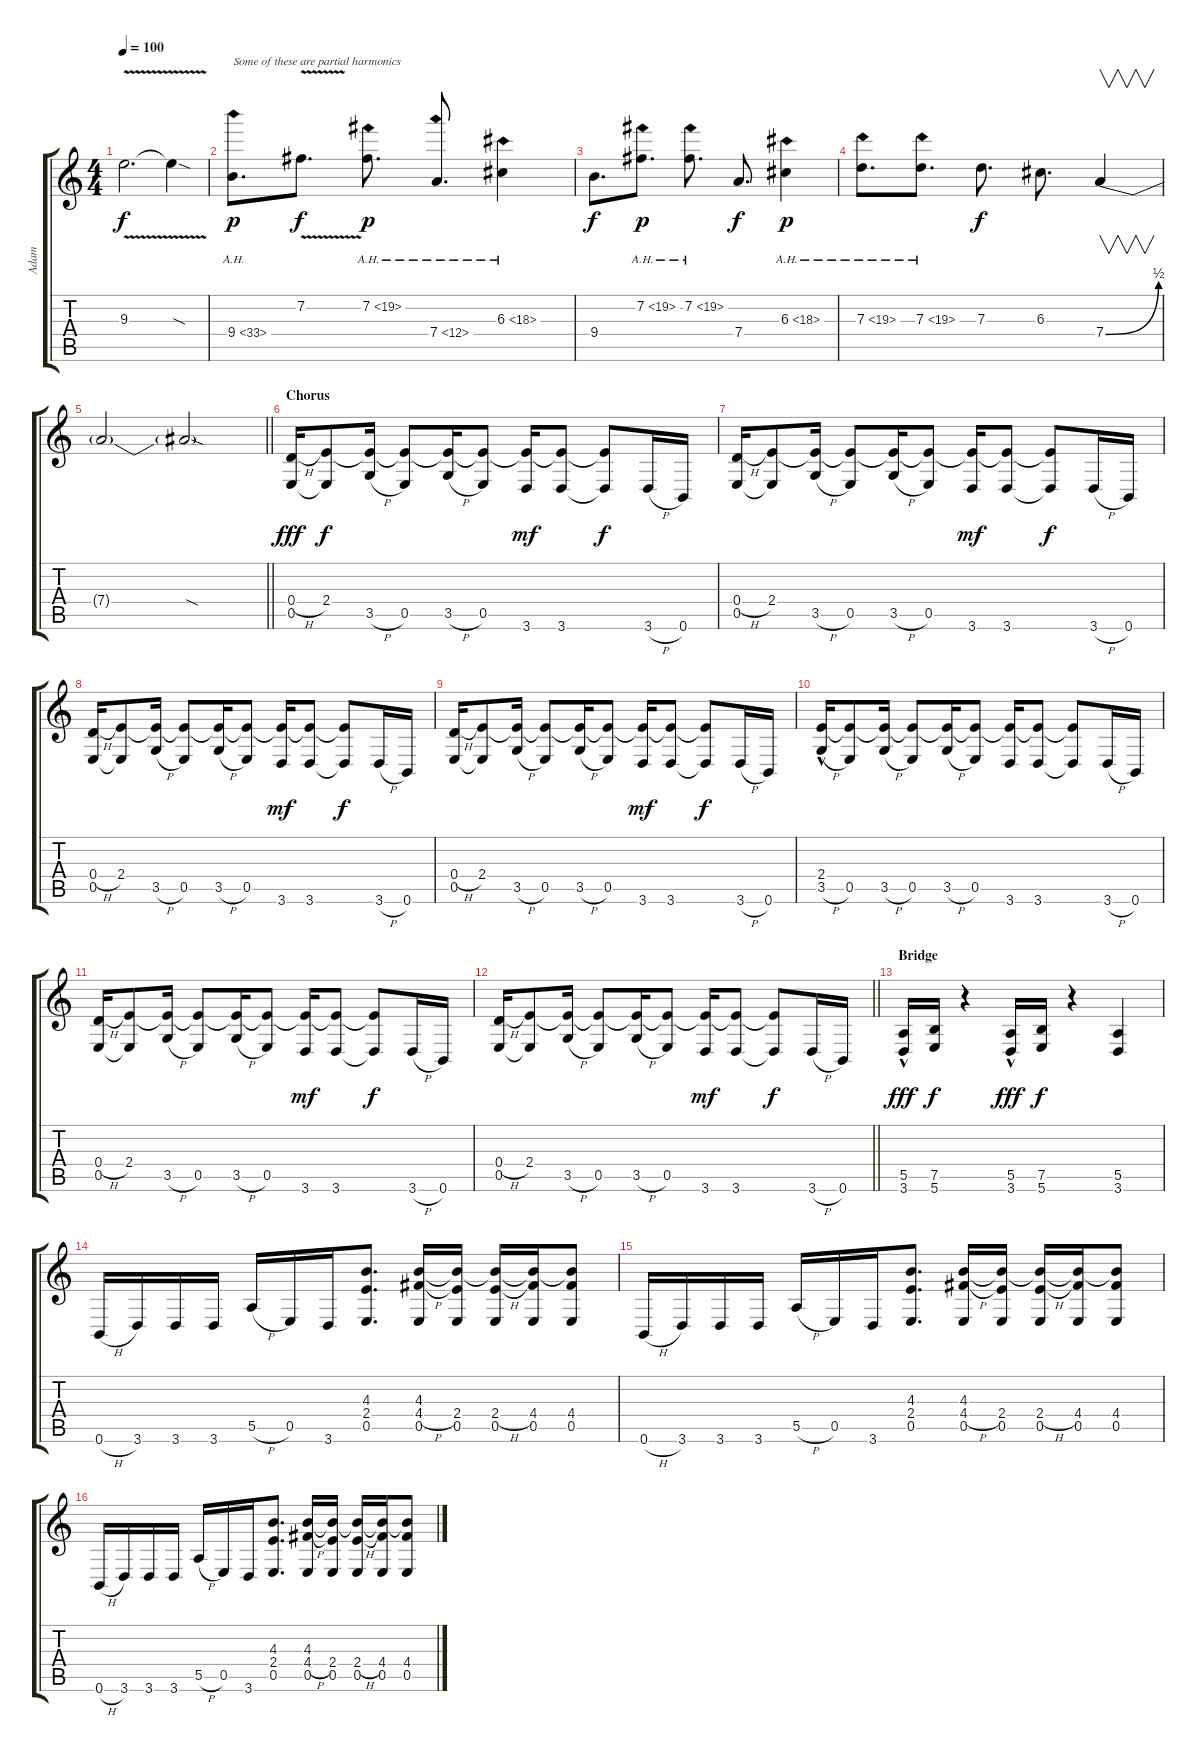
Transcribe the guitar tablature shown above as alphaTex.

\track ("Adam" "Adam") {instrument distortionguitar}
\staff {score tabs}
\tuning (E4 B3 G3 D3 E2 B1) {hide}
\ts (4 4)
\tempo 100
\clef g2
\ks c
9.3{v}.2{d dy f} 9.3{sod t}.4 |
9.4{ah 24}.8{d txt "Some of these are partial harmonics" dy p} 7.2{v}.8{d dy f} 7.2{ah 12}.8{d dy p} 7.4{ah 5}.8{d} 6.3{ah 12}.4 |
9.4.8{d dy f} 7.2{ah 12}.8{d dy p} 7.2{ah 12}.8{d} 7.4.8{d dy f} 6.3{ah 12}.4{dy p} |
7.3{ah 12}.8{d} 7.3{ah 12}.8{d} 7.3.8{d dy f} 6.3.8{d} 7.4{be (bend 0 0 60 2)}.4{v} |
\barLineRight lightlight
7.4{t}.2 7.4{sod t}.2 |
\section ("" "Chorus")
(0.4{h} 0.5).16{dy fff} (2.4 0.5{t}).8{dy f} (2.4{t} 3.5{h}).16 (2.4{t} 0.5).8 (2.4{t} 3.5{h}).16 (2.4{t} 0.5).8 (2.4{t} 3.6).16{dy mf} (2.4{t} 3.6).8 (2.4{t} 3.6{t}).8{dy f} 3.6{h}.16 0.6.16 |
(0.4{h} 0.5).16 (2.4 0.5{t}).8 (2.4{t} 3.5{h}).16 (2.4{t} 0.5).8 (2.4{t} 3.5{h}).16 (2.4{t} 0.5).8 (2.4{t} 3.6).16{dy mf} (2.4{t} 3.6).8 (2.4{t} 3.6{t}).8{dy f} 3.6{h}.16 0.6.16 |
(0.4{h} 0.5).16 (2.4 0.5{t}).8 (2.4{t} 3.5{h}).16 (2.4{t} 0.5).8 (2.4{t} 3.5{h}).16 (2.4{t} 0.5).8 (2.4{t} 3.6).16{dy mf} (2.4{t} 3.6).8 (2.4{t} 3.6{t}).8{dy f} 3.6{h}.16 0.6.16 |
(0.4{h} 0.5).16 (2.4 0.5{t}).8 (2.4{t} 3.5{h}).16 (2.4{t} 0.5).8 (2.4{t} 3.5{h}).16 (2.4{t} 0.5).8 (2.4{t} 3.6).16{dy mf} (2.4{t} 3.6).8 (2.4{t} 3.6{t}).8{dy f} 3.6{h}.16 0.6.16 |
(2.4{hac} 3.5{h hac}).16 (2.4{t} 0.5).8 (2.4{t} 3.5{h}).16 (2.4{t} 0.5).8 (2.4{t} 3.5{h}).16 (2.4{t} 0.5).8 (2.4{t} 3.6).16 (2.4{t} 3.6).8 (2.4{t} 3.6{t}).8 3.6{h}.16 0.6.16 |
(0.4{h} 0.5).16 (2.4 0.5{t}).8 (2.4{t} 3.5{h}).16 (2.4{t} 0.5).8 (2.4{t} 3.5{h}).16 (2.4{t} 0.5).8 (2.4{t} 3.6).16{dy mf} (2.4{t} 3.6).8 (2.4{t} 3.6{t}).8{dy f} 3.6{h}.16 0.6.16 |
\barLineRight lightlight
(0.4{h} 0.5).16 (2.4 0.5{t}).8 (2.4{t} 3.5{h}).16 (2.4{t} 0.5).8 (2.4{t} 3.5{h}).16 (2.4{t} 0.5).8 (2.4{t} 3.6).16{dy mf} (2.4{t} 3.6).8 (2.4{t} 3.6{t}).8{dy f} 3.6{h}.16 0.6.16 |
\section ("" "Bridge")
(5.5{hac} 3.6{hac}).16{dy fff} (7.5 5.6).16{dy f} r.4 (5.5{hac} 3.6{hac}).16{dy fff} (7.5 5.6).16{dy f} r.4 (5.5 3.6).4 |
0.6{h}.16 3.6.16 3.6.16 3.6.16 5.5{h}.16 0.5.16 3.6.16 (4.3 2.4 0.5).8{d} (4.3 4.4{h} 0.5).16 (4.3{t} 2.4 0.5).16 (4.3{t} 2.4{h} 0.5).16 (4.3{t} 4.4 0.5).16 (4.3{t} 4.4 0.5).8 |
0.6{h}.16 3.6.16 3.6.16 3.6.16 5.5{h}.16 0.5.16 3.6.16 (4.3 2.4 0.5).8{d} (4.3 4.4{h} 0.5).16 (4.3{t} 2.4 0.5).16 (4.3{t} 2.4{h} 0.5).16 (4.3{t} 4.4 0.5).16 (4.3{t} 4.4 0.5).8 |
0.6{h}.16 3.6.16 3.6.16 3.6.16 5.5{h}.16 0.5.16 3.6.16 (4.3 2.4 0.5).8{d} (4.3 4.4{h} 0.5).16 (4.3{t} 2.4 0.5).16 (4.3{t} 2.4{h} 0.5).16 (4.3{t} 4.4 0.5).16 (4.3{t} 4.4 0.5).8
